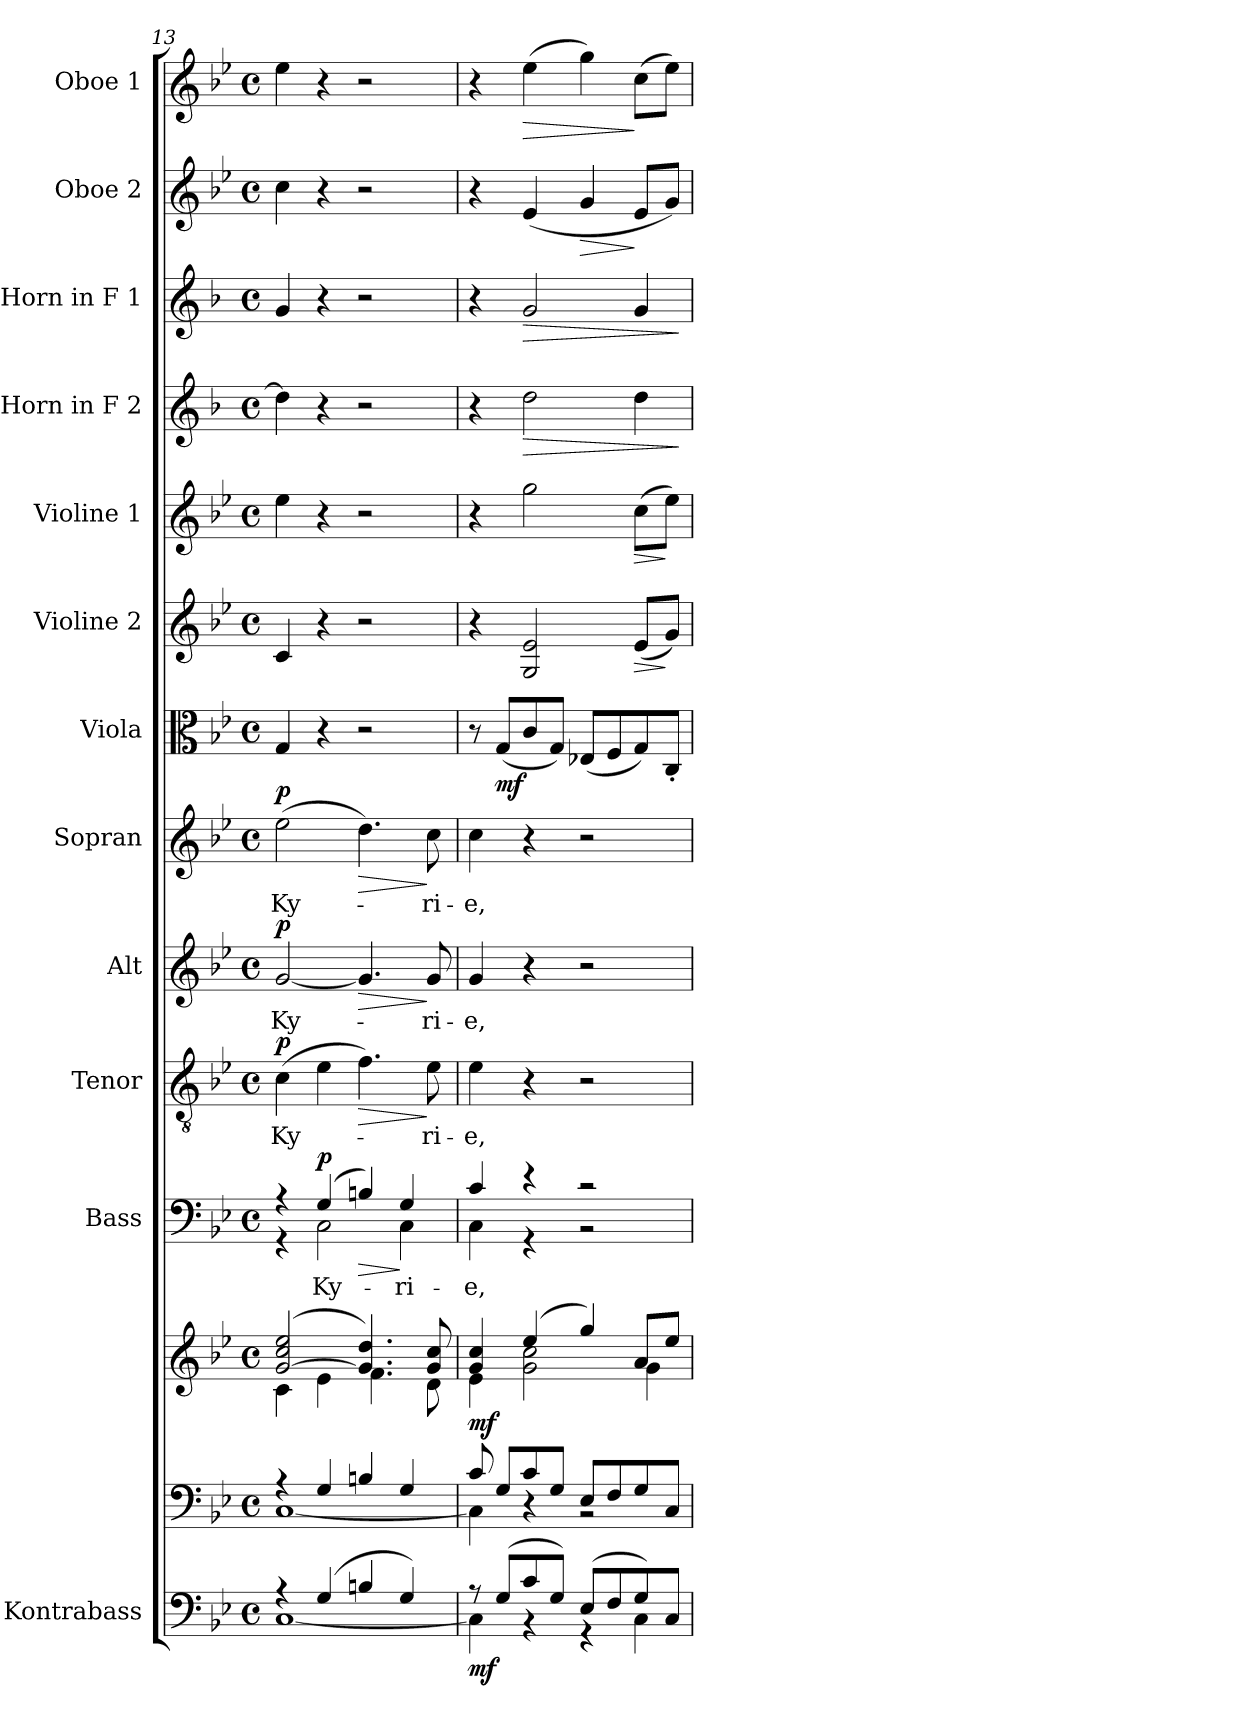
**kern	**dynam	**kern	**kern	**dynam	**kern	**text	**dynam	**kern	**text	**dynam	**kern	**text	**dynam	**kern	**text	**dynam	**kern	**dynam	**kern	**dynam	**kern	**dynam	**kern	**dynam	**kern	**dynam	**kern	**dynam	**kern	**dynam
*part13	*part13	*part12	*part12	*part12	*part11	*part11	*part11	*part10	*part10	*part10	*part9	*part9	*part9	*part8	*part8	*part8	*part7	*part7	*part6	*part6	*part5	*part5	*part4	*part4	*part3	*part3	*part2	*part2	*part1	*part1
*staff14	*staff14	*staff13	*staff12	*staff12/13	*staff11	*staff11	*staff11	*staff10	*staff10	*staff10	*staff9	*staff9	*staff9	*staff8	*staff8	*staff8	*staff7	*staff7	*staff6	*staff6	*staff5	*staff5	*staff4	*staff4	*staff3	*staff3	*staff2	*staff2	*staff1	*staff1
*I"Kontrabass	*	*	*	*	*I"Bass	*	*	*I"Tenor	*	*	*I"Alt	*	*	*I"Sopran	*	*	*I"Viola	*	*I"Violine 2	*	*I"Violine 1	*	*I"Horn in F 2	*	*I"Horn in F 1	*	*I"Oboe 2	*	*I"Oboe 1	*
*I'Kb.	*	*	*	*	*I'B.	*	*	*I'T.	*	*	*I'A.	*	*	*I'S.	*	*	*I'Vla.	*	*I'Vl. 2	*	*I'Vl. 1	*	*	*	*	*	*I'Ob. 2	*	*I'Ob. 1	*
!!LO:PB:g=z
*clefF4	*	*clefF4	*clefG2	*	*clefF4	*	*	*clefGv2	*	*	*clefG2	*	*	*clefG2	*	*	*clefC3	*	*clefG2	*	*clefG2	*	*clefG2	*	*clefG2	*	*clefG2	*	*clefG2	*
*ITrd7c12	*	*	*	*	*	*	*	*	*	*	*	*	*	*	*	*	*	*	*	*	*	*	*ITrd4c7	*	*ITrd4c7	*	*	*	*	*
*k[b-e-]	*	*k[b-e-]	*k[b-e-]	*	*k[b-e-]	*	*	*k[b-e-]	*	*	*k[b-e-]	*	*	*k[b-e-]	*	*	*k[b-e-]	*	*k[b-e-]	*	*k[b-e-]	*	*k[b-e-]	*	*k[b-e-]	*	*k[b-e-]	*	*k[b-e-]	*
*B-:	*	*B-:	*B-:	*	*B-:	*	*	*B-:	*	*	*B-:	*	*	*B-:	*	*	*B-:	*	*B-:	*	*B-:	*	*B-:	*	*B-:	*	*B-:	*	*B-:	*
*M4/4	*	*M4/4	*M4/4	*	*M4/4	*	*	*M4/4	*	*	*M4/4	*	*	*M4/4	*	*	*M4/4	*	*M4/4	*	*M4/4	*	*M4/4	*	*M4/4	*	*M4/4	*	*M4/4	*
*met(c)	*	*met(c)	*met(c)	*	*met(c)	*	*	*met(c)	*	*	*met(c)	*	*	*met(c)	*	*	*met(c)	*	*met(c)	*	*met(c)	*	*met(c)	*	*met(c)	*	*met(c)	*	*met(c)	*
=13	=13	=13	=13	=13	=13	=13	=13	=13	=13	=13	=13	=13	=13	=13	=13	=13	=13	=13	=13	=13	=13	=13	=13	=13	=13	=13	=13	=13	=13	=13
*^	*	*^	*^	*	*^	*	*	*	*	*	*	*	*	*	*	*	*	*	*	*	*	*	*	*	*	*	*	*	*	*
!	!	!	!	!	!	!	!	!	!	!	!	!	!LO:LY:b	!LO:DY:a	!	!LO:LY:b	!LO:DY:a	!	!LO:LY:b	!LO:DY:a	!	!	!	!	!	!	!	!	!	!	!	!	!	!
4rA	[<1CC	.	4rA	[<1C	([>2g/ 2cc/ 2ee-/	4c\	.	4r	4r	.	.	(>4c\	Ky-	p	[2g/	Ky-	p	(>2ee-\	Ky-	p	4G/	.	4c/	.	4ee-\	.	4g\]	.	4c/	.	4cc\	.	4ee-\	.
!	!	!	!	!	!	!	!	!	!	!LO:LY:b	!LO:DY:a	!	!	!	!	!	!	!	!	!	!	!	!	!	!	!	!	!	!	!	!	!	!	!
(<4GG/	.	.	4G/	.	.	4e-\	.	(<4G/	2C\	Ky-	p	4e-\	.	.	.	.	.	.	.	.	4r	.	4r	.	4r	.	4r	.	4r	.	4r	.	4r	.
!	!	!	!	!	!	!	!	!	!	!	!LO:HP:b	!	!	!LO:HP:b	!	!	!LO:HP:b	!	!	!LO:HP:b	!	!	!	!	!	!	!	!	!	!	!	!	!	!
4BBn/	.	.	4Bn/	.	4.g/] 4.dd/)	4.f\	.	4Bn/)	.	.	>	4.f\)	.	>	4.g/]	.	>	4.dd\)	.	>	2r	.	2r	.	2r	.	2r	.	2r	.	2r	.	2r	.
!	!	!	!	!	!	!	!	!	!	!LO:LY:b	!	!	!	!	!	!	!	!	!	!	!	!	!	!	!	!	!	!	!	!	!	!	!	!
4GG/)	.	.	4G/	.	.	.	.	4G/	4C\	-ri-	]	.	.	.	.	.	.	.	.	.	.	.	.	.	.	.	.	.	.	.	.	.	.	.
!	!	!	!	!	!	!	!	!	!	!	!	!	!LO:LY:b	!	!	!LO:LY:b	!	!	!LO:LY:b	!	!	!	!	!	!	!	!	!	!	!	!	!	!	!
.	.	.	.	.	8g/ 8cc/	8d\	.	.	.	.	.	8e-\	-ri-	]	8g/	-ri-	]	8cc\	-ri-	]	.	.	.	.	.	.	.	.	.	.	.	.	.	.
=14	=14	=14	=14	=14	=14	=14	=14	=14	=14	=14	=14	=14	=14	=14	=14	=14	=14	=14	=14	=14	=14	=14	=14	=14	=14	=14	=14	=14	=14	=14	=14	=14	=14	=14
!	!	!LO:DY:b	!	!	!	!	!LO:DY:b	!	!	!LO:LY:b	!	!	!LO:LY:b	!	!	!LO:LY:b	!	!	!LO:LY:b	!	!	!	!	!	!	!	!	!	!	!	!	!	!	!
8rG	4CC\]	mf	8c/	4C\]	4g/ 4cc/	4e-\	mf	4c/	4C\	-e,	.	4e-\	-e,	.	4g/	-e,	.	4cc\	-e,	.	8r	.	4r	.	4r	.	4r	.	4r	.	4r	.	4r	.
!	!	!	!	!	!	!	!	!	!	!	!	!	!	!	!	!	!	!	!	!	!	!LO:DY:b	!	!	!	!	!	!	!	!	!	!	!	!
(>8GG/L	.	.	8G/L	.	.	.	.	.	.	.	.	.	.	.	.	.	.	.	.	.	(<8G/L	mf	.	.	.	.	.	.	.	.	.	.	.	.
!	!	!	!	!	!	!	!	!	!	!	!	!	!	!	!	!	!	!	!	!	!	!	!	!	!	!	!	!LO:HP:b	!	!LO:HP:b	!	!	!	!LO:HP:b
8C/	4rAA	.	8c/	4rC	(4ee-/	2g\ 2cc\	.	4r	4r	.	.	4r	.	.	4r	.	.	4r	.	.	8c/	.	2G/ 2e-/	.	2gg\	.	2g\	>	2c/	>	(<4e-/	.	(>4ee-\	>
8GG/J)	.	.	8G/J	.	.	.	.	.	.	.	.	.	.	.	.	.	.	.	.	.	8G/J)	.	.	.	.	.	.	.	.	.	.	.	.	.
!	!	!	!	!	!	!	!	!	!	!	!	!	!	!	!	!	!	!	!	!	!	!	!	!	!	!	!	!	!	!	!	!LO:HP:b	!	!
(>8EE-/L	4rGG	.	8E-/L	2rBB	4gg/)	.	.	2r	2r	.	.	2r	.	.	2r	.	.	2r	.	.	(<8E-X/L	.	.	.	.	.	.	.	.	.	4g/	>	4gg\)	.
8FF/	.	.	8F/	.	.	.	.	.	.	.	.	.	.	.	.	.	.	.	.	.	8F/	.	.	.	.	.	.	.	.	.	.	.	.	.
!	!	!	!	!	!	!	!	!	!	!	!	!	!	!	!	!	!	!	!	!	!	!	!	!LO:HP:b	!	!LO:HP:b	!	!	!	!	!	!	!	!
8GG/)	4CC\	.	8G/	.	8a/L	4g\	.	.	.	.	.	.	.	.	.	.	.	.	.	.	8G/)	.	(<8e-/L	>	(>8cc\L	>	4g\	.	4c/	.	8e-/L	]	(>8cc\L	]
8CC/J	.	.	8C/J	.	8ee-/J	.	.	.	.	.	.	.	.	.	.	.	.	.	.	.	8C'</J	.	8g/J)	]	8ee-\J)	]	.	.	.	.	8g/J)	.	8ee-\J)	.
*v	*v	*	*	*	*	*	*	*v	*v	*	*	*	*	*	*	*	*	*	*	*	*	*	*	*	*	*	*	*	*	*	*	*	*	*
*	*	*v	*v	*	*	*	*	*	*	*	*	*	*	*	*	*	*	*	*	*	*	*	*	*	*	*	*	*	*	*	*	*
*	*	*	*v	*v	*	*	*	*	*	*	*	*	*	*	*	*	*	*	*	*	*	*	*	*	*	*	*	*	*	*	*
.	.	.	.	.	.	.	.	.	.	.	.	.	.	.	.	.	.	.	.	.	.	.	.	]	.	]	.	.	.	.
=	=	=	=	=	=	=	=	=	=	=	=	=	=	=	=	=	=	=	=	=	=	=	=	=	=	=	=	=	=	=
*-	*-	*-	*-	*-	*-	*-	*-	*-	*-	*-	*-	*-	*-	*-	*-	*-	*-	*-	*-	*-	*-	*-	*-	*-	*-	*-	*-	*-	*-	*-
